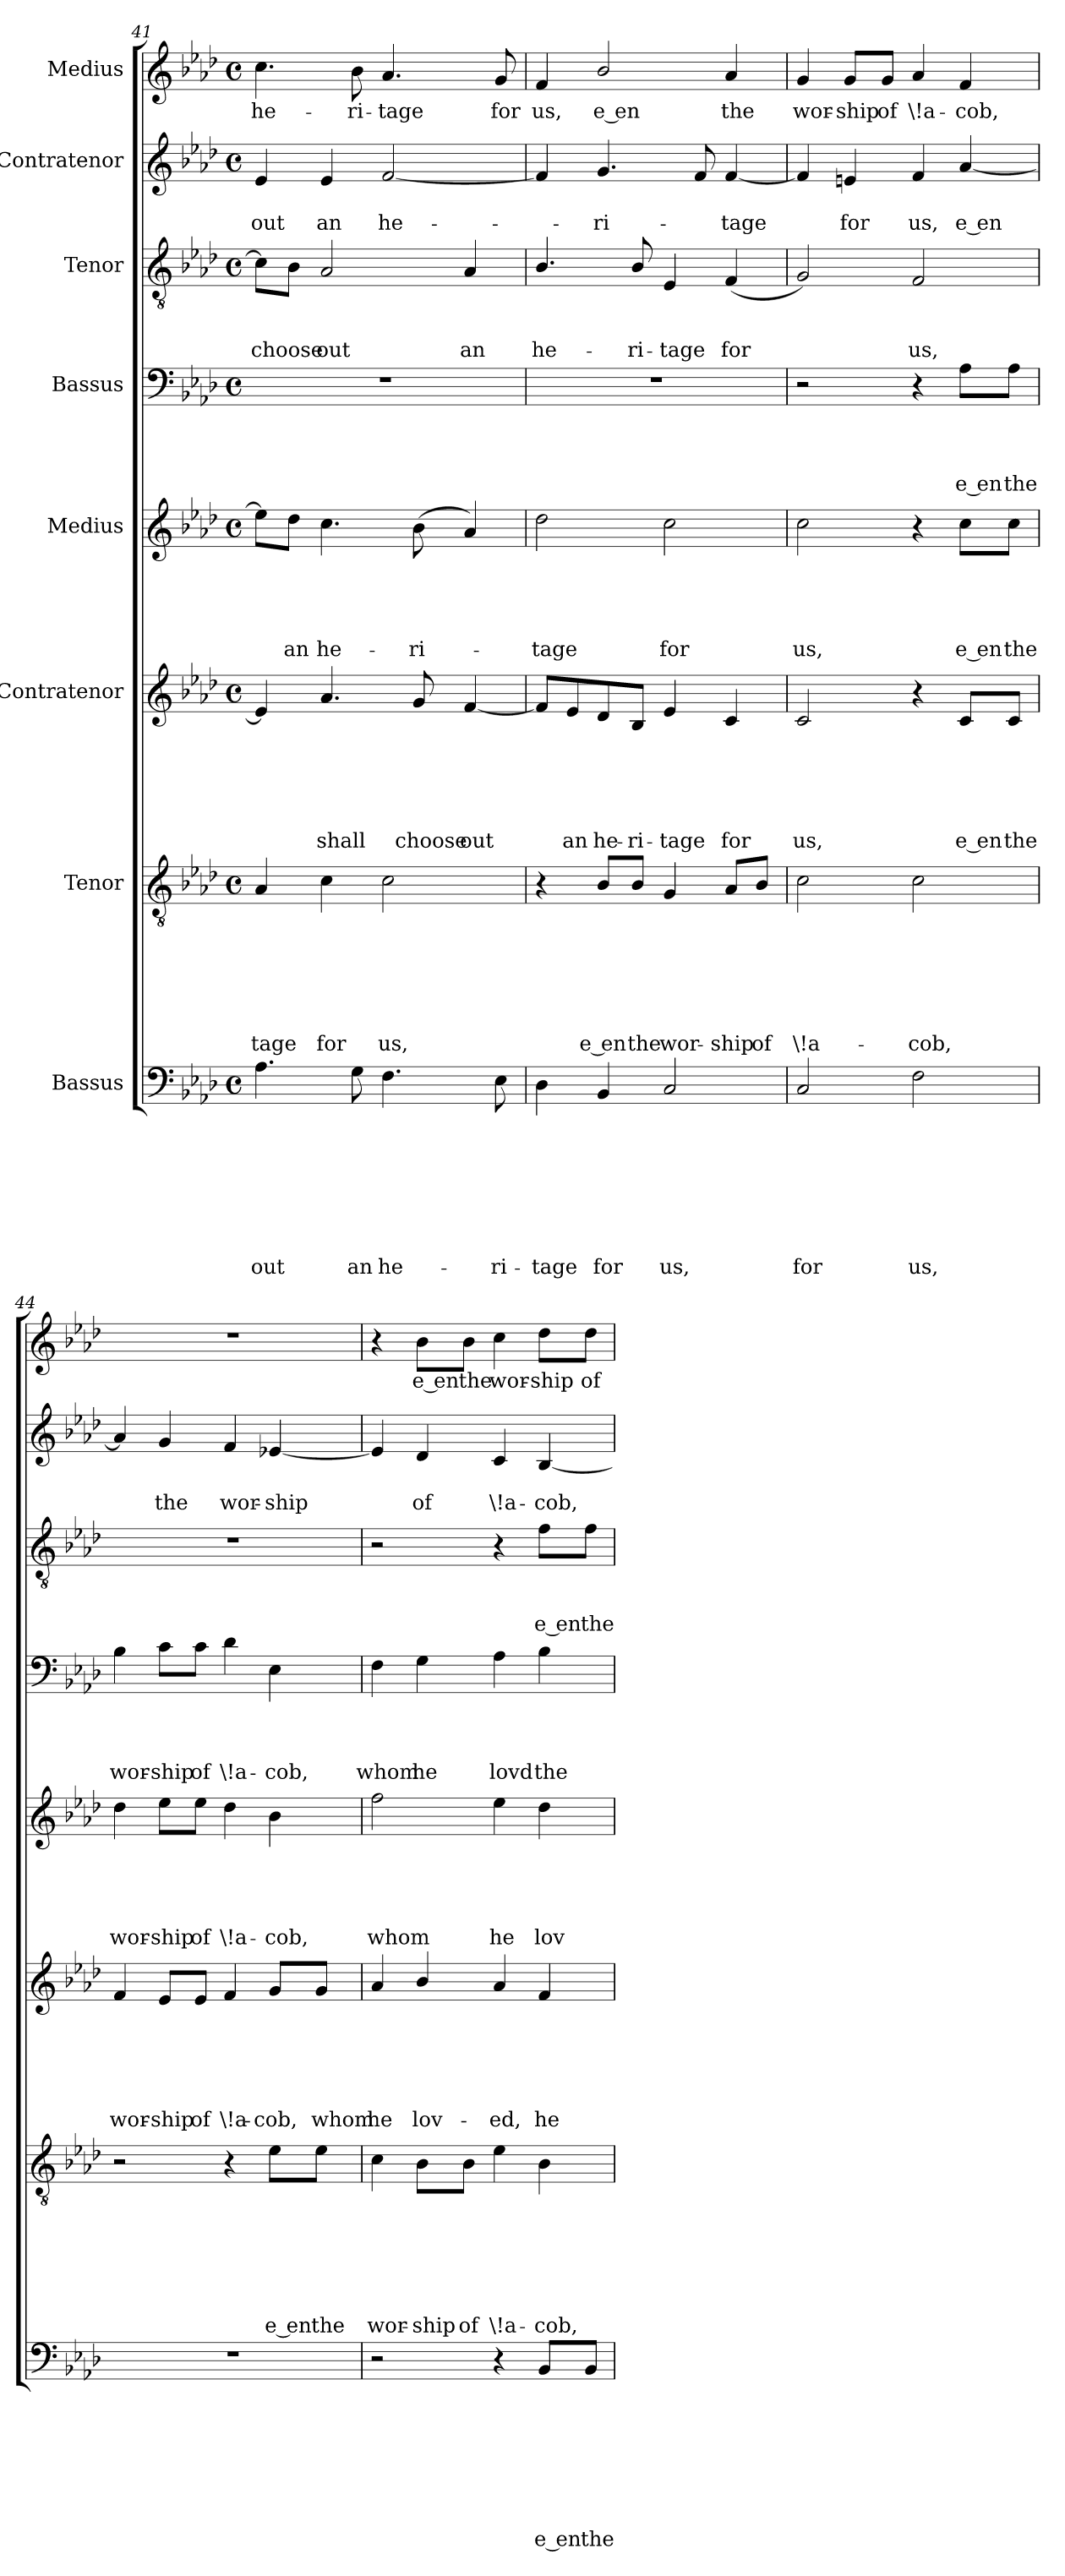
**kern	**text	**text	**text	**text	**text	**text	**text	**text	**kern	**text	**text	**text	**text	**text	**text	**text	**kern	**text	**text	**text	**text	**text	**text	**kern	**text	**text	**text	**text	**text	**kern	**text	**text	**text	**text	**kern	**text	**text	**text	**kern	**text	**text	**kern	**text
*part8	*part8	*part8	*part8	*part8	*part8	*part8	*part8	*part8	*part7	*part7	*part7	*part7	*part7	*part7	*part7	*part7	*part6	*part6	*part6	*part6	*part6	*part6	*part6	*part5	*part5	*part5	*part5	*part5	*part5	*part4	*part4	*part4	*part4	*part4	*part3	*part3	*part3	*part3	*part2	*part2	*part2	*part1	*part1
*staff8	*staff8	*staff8	*staff8	*staff8	*staff8	*staff8	*staff8	*staff8	*staff7	*staff7	*staff7	*staff7	*staff7	*staff7	*staff7	*staff7	*staff6	*staff6	*staff6	*staff6	*staff6	*staff6	*staff6	*staff5	*staff5	*staff5	*staff5	*staff5	*staff5	*staff4	*staff4	*staff4	*staff4	*staff4	*staff3	*staff3	*staff3	*staff3	*staff2	*staff2	*staff2	*staff1	*staff1
*I"Bassus	*	*	*	*	*	*	*	*	*I"Tenor	*	*	*	*	*	*	*	*I"Contratenor	*	*	*	*	*	*	*I"Medius	*	*	*	*	*	*I"Bassus	*	*	*	*	*I"Tenor	*	*	*	*I"Contratenor	*	*	*I"Medius	*
*clefF4	*	*	*	*	*	*	*	*	*clefGv2	*	*	*	*	*	*	*	*clefG2	*	*	*	*	*	*	*clefG2	*	*	*	*	*	*clefF4	*	*	*	*	*clefGv2	*	*	*	*clefG2	*	*	*clefG2	*
*k[b-e-a-d-]	*	*	*	*	*	*	*	*	*k[b-e-a-d-]	*	*	*	*	*	*	*	*k[b-e-a-d-]	*	*	*	*	*	*	*k[b-e-a-d-]	*	*	*	*	*	*k[b-e-a-d-]	*	*	*	*	*k[b-e-a-d-]	*	*	*	*k[b-e-a-d-]	*	*	*k[b-e-a-d-]	*
*A-:	*	*	*	*	*	*	*	*	*A-:	*	*	*	*	*	*	*	*A-:	*	*	*	*	*	*	*A-:	*	*	*	*	*	*A-:	*	*	*	*	*A-:	*	*	*	*A-:	*	*	*A-:	*
*M4/4	*	*	*	*	*	*	*	*	*M4/4	*	*	*	*	*	*	*	*M4/4	*	*	*	*	*	*	*M4/4	*	*	*	*	*	*M4/4	*	*	*	*	*M4/4	*	*	*	*M4/4	*	*	*M4/4	*
*met(c)	*	*	*	*	*	*	*	*	*met(c)	*	*	*	*	*	*	*	*met(c)	*	*	*	*	*	*	*met(c)	*	*	*	*	*	*met(c)	*	*	*	*	*met(c)	*	*	*	*met(c)	*	*	*met(c)	*
=41	=41	=41	=41	=41	=41	=41	=41	=41	=41	=41	=41	=41	=41	=41	=41	=41	=41	=41	=41	=41	=41	=41	=41	=41	=41	=41	=41	=41	=41	=41	=41	=41	=41	=41	=41	=41	=41	=41	=41	=41	=41	=41	=41
!	!	!	!	!	!	!	!	!LO:LY:b	!	!	!	!	!	!	!	!LO:LY:b	!	!	!	!	!	!	!	!	!	!	!	!	!	!	!	!	!	!	!	!	!	!LO:LY:b	!	!	!LO:LY:b	!	!LO:LY:b
4.A-\	.	.	.	.	.	.	.	out	4A-/	.	.	.	.	.	.	-tage	4e-/]	.	.	.	.	.	.	8ee-\L]	.	.	.	.	.	1r	.	.	.	.	8c\L]	.	.	choose	4e-/	.	out	4.cc\	he-
!	!	!	!	!	!	!	!	!	!	!	!	!	!	!	!	!	!	!	!	!	!	!	!	!	!	!	!	!	!LO:LY:b	!	!	!	!	!	!	!	!	!	!	!	!	!	!
.	.	.	.	.	.	.	.	.	.	.	.	.	.	.	.	.	.	.	.	.	.	.	.	8dd-\J	.	.	.	.	an	.	.	.	.	.	8B-\J	.	.	.	.	.	.	.	.
!	!	!	!	!	!	!	!	!	!	!	!	!	!	!	!	!LO:LY:b	!	!	!	!	!	!	!LO:LY:b	!	!	!	!	!	!LO:LY:b	!	!	!	!	!	!	!	!	!LO:LY:b	!	!	!LO:LY:b	!	!
.	.	.	.	.	.	.	.	.	4c\	.	.	.	.	.	.	for	4.a-/	.	.	.	.	.	shall	4.cc\	.	.	.	.	he-	.	.	.	.	.	2A-/	.	.	out	4e-/	.	an	.	.
!	!	!	!	!	!	!	!	!LO:LY:b	!	!	!	!	!	!	!	!	!	!	!	!	!	!	!	!	!	!	!	!	!	!	!	!	!	!	!	!	!	!	!	!	!	!	!LO:LY:b
8G\	.	.	.	.	.	.	.	an	.	.	.	.	.	.	.	.	.	.	.	.	.	.	.	.	.	.	.	.	.	.	.	.	.	.	.	.	.	.	.	.	.	8b-\	-ri-
!	!	!	!	!	!	!	!	!LO:LY:b	!	!	!	!	!	!	!	!LO:LY:b	!	!	!	!	!	!	!	!	!	!	!	!	!	!	!	!	!	!	!	!	!	!	!	!	!LO:LY:b	!	!LO:LY:b
4.F\	.	.	.	.	.	.	.	he-	2c\	.	.	.	.	.	.	us,	.	.	.	.	.	.	.	.	.	.	.	.	.	.	.	.	.	.	.	.	.	.	[<2f/	.	he-	4.a-/	-tage
!	!	!	!	!	!	!	!	!	!	!	!	!	!	!	!	!	!	!	!	!	!	!	!LO:LY:b	!	!	!	!	!	!LO:LY:b	!	!	!	!	!	!	!	!	!	!	!	!	!	!
.	.	.	.	.	.	.	.	.	.	.	.	.	.	.	.	.	8g/	.	.	.	.	.	choose	(>8b-\	.	.	.	.	-ri-	.	.	.	.	.	.	.	.	.	.	.	.	.	.
!	!	!	!	!	!	!	!	!	!	!	!	!	!	!	!	!	!	!	!	!	!	!	!LO:LY:b	!	!	!	!	!	!	!	!	!	!	!	!	!	!	!LO:LY:b	!	!	!	!	!
.	.	.	.	.	.	.	.	.	.	.	.	.	.	.	.	.	[<4f/	.	.	.	.	.	out	4a-/)	.	.	.	.	.	.	.	.	.	.	4A-/	.	.	an	.	.	.	.	.
!	!	!	!	!	!	!	!	!LO:LY:b	!	!	!	!	!	!	!	!	!	!	!	!	!	!	!	!	!	!	!	!	!	!	!	!	!	!	!	!	!	!	!	!	!	!	!LO:LY:b
8E-\	.	.	.	.	.	.	.	-ri-	.	.	.	.	.	.	.	.	.	.	.	.	.	.	.	.	.	.	.	.	.	.	.	.	.	.	.	.	.	.	.	.	.	8g/	for
=42	=42	=42	=42	=42	=42	=42	=42	=42	=42	=42	=42	=42	=42	=42	=42	=42	=42	=42	=42	=42	=42	=42	=42	=42	=42	=42	=42	=42	=42	=42	=42	=42	=42	=42	=42	=42	=42	=42	=42	=42	=42	=42	=42
!	!	!	!	!	!	!	!	!LO:LY:b	!	!	!	!	!	!	!	!	!	!	!	!	!	!	!	!	!	!	!	!	!LO:LY:b	!	!	!	!	!	!	!	!	!LO:LY:b	!	!	!	!	!LO:LY:b
4D-\	.	.	.	.	.	.	.	-tage	4r	.	.	.	.	.	.	.	8f/L]	.	.	.	.	.	.	2dd-\	.	.	.	.	-tage	1r	.	.	.	.	4.B-/	.	.	he-	4f/]	.	.	4f/	us,
!	!	!	!	!	!	!	!	!	!	!	!	!	!	!	!	!	!	!	!	!	!	!	!LO:LY:b	!	!	!	!	!	!	!	!	!	!	!	!	!	!	!	!	!	!	!	!
.	.	.	.	.	.	.	.	.	.	.	.	.	.	.	.	.	8e-/	.	.	.	.	.	an	.	.	.	.	.	.	.	.	.	.	.	.	.	.	.	.	.	.	.	.
!	!	!	!	!	!	!	!	!LO:LY:b	!	!	!	!	!	!	!	!LO:LY:b:rj	!	!	!	!	!	!	!LO:LY:b	!	!	!	!	!	!	!	!	!	!	!	!	!	!	!	!	!	!LO:LY:b	!	!LO:LY:b:rj
4BB-/	.	.	.	.	.	.	.	for	8B-/L	.	.	.	.	.	.	e en	8d-/	.	.	.	.	.	he-	.	.	.	.	.	.	.	.	.	.	.	.	.	.	.	4.g/	.	-ri-	2b-/	e en
!	!	!	!	!	!	!	!	!	!	!	!	!	!	!	!	!LO:LY:b	!	!	!	!	!	!	!LO:LY:b	!	!	!	!	!	!	!	!	!	!	!	!	!	!	!LO:LY:b	!	!	!	!	!
.	.	.	.	.	.	.	.	.	8B-/J	.	.	.	.	.	.	the	8B-/J	.	.	.	.	.	-ri-	.	.	.	.	.	.	.	.	.	.	.	8B-/	.	.	-ri-	.	.	.	.	.
!	!	!	!	!	!	!	!	!LO:LY:b	!	!	!	!	!	!	!	!LO:LY:b	!	!	!	!	!	!	!LO:LY:b	!	!	!	!	!	!LO:LY:b	!	!	!	!	!	!	!	!	!LO:LY:b	!	!	!	!	!
2C/	.	.	.	.	.	.	.	us,	4G/	.	.	.	.	.	.	wor-	4e-/	.	.	.	.	.	-tage	2cc\	.	.	.	.	for	.	.	.	.	.	4E-/	.	.	-tage	.	.	.	.	.
.	.	.	.	.	.	.	.	.	.	.	.	.	.	.	.	.	.	.	.	.	.	.	.	.	.	.	.	.	.	.	.	.	.	.	.	.	.	.	8f/	.	.	.	.
!	!	!	!	!	!	!	!	!	!	!	!	!	!	!	!	!LO:LY:b	!	!	!	!	!	!	!LO:LY:b	!	!	!	!	!	!	!	!	!	!	!	!	!	!	!LO:LY:b	!	!	!LO:LY:b	!	!LO:LY:b
.	.	.	.	.	.	.	.	.	8A-/L	.	.	.	.	.	.	-ship	4c/	.	.	.	.	.	for	.	.	.	.	.	.	.	.	.	.	.	(<4F/	.	.	for	[<4f/	.	-tage	4a-/	the
!	!	!	!	!	!	!	!	!	!	!	!	!	!	!	!	!LO:LY:b	!	!	!	!	!	!	!	!	!	!	!	!	!	!	!	!	!	!	!	!	!	!	!	!	!	!	!
.	.	.	.	.	.	.	.	.	8B-/J	.	.	.	.	.	.	of	.	.	.	.	.	.	.	.	.	.	.	.	.	.	.	.	.	.	.	.	.	.	.	.	.	.	.
=43	=43	=43	=43	=43	=43	=43	=43	=43	=43	=43	=43	=43	=43	=43	=43	=43	=43	=43	=43	=43	=43	=43	=43	=43	=43	=43	=43	=43	=43	=43	=43	=43	=43	=43	=43	=43	=43	=43	=43	=43	=43	=43	=43
!	!	!	!	!	!	!	!	!LO:LY:b	!	!	!	!	!	!	!	!LO:LY:b	!	!	!	!	!	!	!LO:LY:b	!	!	!	!	!	!LO:LY:b	!	!	!	!	!	!	!	!	!	!	!	!	!	!LO:LY:b
2C/	.	.	.	.	.	.	.	for	2c\	.	.	.	.	.	.	\!a-	2c/	.	.	.	.	.	us,	2cc\	.	.	.	.	us,	2r	.	.	.	.	2G/)	.	.	.	4f/]	.	.	4g/	wor-
!	!	!	!	!	!	!	!	!	!	!	!	!	!	!	!	!	!	!	!	!	!	!	!	!	!	!	!	!	!	!	!	!	!	!	!	!	!	!	!	!	!LO:LY:b	!	!LO:LY:b
.	.	.	.	.	.	.	.	.	.	.	.	.	.	.	.	.	.	.	.	.	.	.	.	.	.	.	.	.	.	.	.	.	.	.	.	.	.	.	4en/	.	for	8g/L	-ship
!	!	!	!	!	!	!	!	!	!	!	!	!	!	!	!	!	!	!	!	!	!	!	!	!	!	!	!	!	!	!	!	!	!	!	!	!	!	!	!	!	!	!	!LO:LY:b
.	.	.	.	.	.	.	.	.	.	.	.	.	.	.	.	.	.	.	.	.	.	.	.	.	.	.	.	.	.	.	.	.	.	.	.	.	.	.	.	.	.	8g/J	of
!	!	!	!	!	!	!	!	!LO:LY:b	!	!	!	!	!	!	!	!LO:LY:b	!	!	!	!	!	!	!	!	!	!	!	!	!	!	!	!	!	!	!	!	!	!LO:LY:b	!	!	!LO:LY:b	!	!LO:LY:b
2F\	.	.	.	.	.	.	.	us,	2c\	.	.	.	.	.	.	-cob,	4r	.	.	.	.	.	.	4r	.	.	.	.	.	4r	.	.	.	.	2F/	.	.	us,	4f/	.	us,	4a-/	\!a-
!	!	!	!	!	!	!	!	!	!	!	!	!	!	!	!	!	!	!	!	!	!	!	!LO:LY:b:rj	!	!	!	!	!	!LO:LY:b:rj	!	!	!	!	!LO:LY:b:rj	!	!	!	!	!	!	!LO:LY:b:rj	!	!LO:LY:b
.	.	.	.	.	.	.	.	.	.	.	.	.	.	.	.	.	8c/L	.	.	.	.	.	e en	8cc\L	.	.	.	.	e en	8A-\L	.	.	.	e en	.	.	.	.	[>4a-/	.	e en	4f/	-cob,
!	!	!	!	!	!	!	!	!	!	!	!	!	!	!	!	!	!	!	!	!	!	!	!LO:LY:b	!	!	!	!	!	!LO:LY:b	!	!	!	!	!LO:LY:b	!	!	!	!	!	!	!	!	!
.	.	.	.	.	.	.	.	.	.	.	.	.	.	.	.	.	8c/J	.	.	.	.	.	the	8cc\J	.	.	.	.	the	8A-\J	.	.	.	the	.	.	.	.	.	.	.	.	.
!!LO:PB:g=z
=44	=44	=44	=44	=44	=44	=44	=44	=44	=44	=44	=44	=44	=44	=44	=44	=44	=44	=44	=44	=44	=44	=44	=44	=44	=44	=44	=44	=44	=44	=44	=44	=44	=44	=44	=44	=44	=44	=44	=44	=44	=44	=44	=44
!	!	!	!	!	!	!	!	!	!	!	!	!	!	!	!	!	!	!	!	!	!	!	!LO:LY:b	!	!	!	!	!	!LO:LY:b	!	!	!	!	!LO:LY:b	!	!	!	!	!	!	!	!	!
1r	.	.	.	.	.	.	.	.	2r	.	.	.	.	.	.	.	4f/	.	.	.	.	.	wor-	4dd-\	.	.	.	.	wor-	4B-\	.	.	.	wor-	1r	.	.	.	4a-/]	.	.	1r	.
!	!	!	!	!	!	!	!	!	!	!	!	!	!	!	!	!	!	!	!	!	!	!	!LO:LY:b	!	!	!	!	!	!LO:LY:b	!	!	!	!	!LO:LY:b	!	!	!	!	!	!	!LO:LY:b	!	!
.	.	.	.	.	.	.	.	.	.	.	.	.	.	.	.	.	8e-/L	.	.	.	.	.	-ship	8ee-\L	.	.	.	.	-ship	8c\L	.	.	.	-ship	.	.	.	.	4g/	.	the	.	.
!	!	!	!	!	!	!	!	!	!	!	!	!	!	!	!	!	!	!	!	!	!	!	!LO:LY:b	!	!	!	!	!	!LO:LY:b	!	!	!	!	!LO:LY:b	!	!	!	!	!	!	!	!	!
.	.	.	.	.	.	.	.	.	.	.	.	.	.	.	.	.	8e-/J	.	.	.	.	.	of	8ee-\J	.	.	.	.	of	8c\J	.	.	.	of	.	.	.	.	.	.	.	.	.
!	!	!	!	!	!	!	!	!	!	!	!	!	!	!	!	!	!	!	!	!	!	!	!LO:LY:b	!	!	!	!	!	!LO:LY:b	!	!	!	!	!LO:LY:b	!	!	!	!	!	!	!LO:LY:b	!	!
.	.	.	.	.	.	.	.	.	4r	.	.	.	.	.	.	.	4f/	.	.	.	.	.	\!a-	4dd-\	.	.	.	.	\!a-	4d-\	.	.	.	\!a-	.	.	.	.	4f/	.	wor-	.	.
!	!	!	!	!	!	!	!	!	!	!	!	!	!	!	!	!LO:LY:b:rj	!	!	!	!	!	!	!LO:LY:b	!	!	!	!	!	!LO:LY:b	!	!	!	!	!LO:LY:b	!	!	!	!	!	!	!LO:LY:b	!	!
.	.	.	.	.	.	.	.	.	8e-\L	.	.	.	.	.	.	e en	8g/L	.	.	.	.	.	-cob,	4b-\	.	.	.	.	-cob,	4E-\	.	.	.	-cob,	.	.	.	.	[<4e-X/	.	-ship	.	.
!	!	!	!	!	!	!	!	!	!	!	!	!	!	!	!	!LO:LY:b	!	!	!	!	!	!	!LO:LY:b	!	!	!	!	!	!	!	!	!	!	!	!	!	!	!	!	!	!	!	!
.	.	.	.	.	.	.	.	.	8e-\J	.	.	.	.	.	.	the	8g/J	.	.	.	.	.	whom	.	.	.	.	.	.	.	.	.	.	.	.	.	.	.	.	.	.	.	.
=45	=45	=45	=45	=45	=45	=45	=45	=45	=45	=45	=45	=45	=45	=45	=45	=45	=45	=45	=45	=45	=45	=45	=45	=45	=45	=45	=45	=45	=45	=45	=45	=45	=45	=45	=45	=45	=45	=45	=45	=45	=45	=45	=45
!	!	!	!	!	!	!	!	!	!	!	!	!	!	!	!	!LO:LY:b	!	!	!	!	!	!	!LO:LY:b	!	!	!	!	!	!LO:LY:b	!	!	!	!	!LO:LY:b	!	!	!	!	!	!	!	!	!
2r	.	.	.	.	.	.	.	.	4c\	.	.	.	.	.	.	wor-	4a-/	.	.	.	.	.	he	2ff\	.	.	.	.	whom	4F\	.	.	.	whom	2r	.	.	.	4e-/]	.	.	4r	.
!	!	!	!	!	!	!	!	!	!	!	!	!	!	!	!	!LO:LY:b	!	!	!	!	!	!	!LO:LY:b	!	!	!	!	!	!	!	!	!	!	!LO:LY:b	!	!	!	!	!	!	!LO:LY:b	!	!LO:LY:b:rj
.	.	.	.	.	.	.	.	.	8B-\L	.	.	.	.	.	.	-ship	4b-/	.	.	.	.	.	lov-	.	.	.	.	.	.	4G\	.	.	.	he	.	.	.	.	4d-/	.	of	8b-\L	e en
!	!	!	!	!	!	!	!	!	!	!	!	!	!	!	!	!LO:LY:b	!	!	!	!	!	!	!	!	!	!	!	!	!	!	!	!	!	!	!	!	!	!	!	!	!	!	!LO:LY:b
.	.	.	.	.	.	.	.	.	8B-\J	.	.	.	.	.	.	of	.	.	.	.	.	.	.	.	.	.	.	.	.	.	.	.	.	.	.	.	.	.	.	.	.	8b-\J	the
!	!	!	!	!	!	!	!	!	!	!	!	!	!	!	!	!LO:LY:b	!	!	!	!	!	!	!LO:LY:b	!	!	!	!	!	!LO:LY:b	!	!	!	!	!LO:LY:b	!	!	!	!	!	!	!LO:LY:b	!	!LO:LY:b
4r	.	.	.	.	.	.	.	.	4e-\	.	.	.	.	.	.	\!a-	4a-/	.	.	.	.	.	-ed,	4ee-\	.	.	.	.	he	4A-\	.	.	.	lovd	4r	.	.	.	4c/	.	\!a-	4cc\	wor-
!	!	!	!	!	!	!	!	!LO:LY:b:rj	!	!	!	!	!	!	!	!LO:LY:b	!	!	!	!	!	!	!LO:LY:b	!	!	!	!	!	!LO:LY:b	!	!	!	!	!LO:LY:b	!	!	!	!LO:LY:b:rj	!	!	!LO:LY:b	!	!LO:LY:b
8BB-/L	.	.	.	.	.	.	.	e en	4B-\	.	.	.	.	.	.	-cob,	4f/	.	.	.	.	.	he	4dd-\	.	.	.	.	lov-	4B-\	.	.	.	the	8f\L	.	.	e en	[<4B-/	.	-cob,	8dd-\L	-ship
!	!	!	!	!	!	!	!	!LO:LY:b	!	!	!	!	!	!	!	!	!	!	!	!	!	!	!	!	!	!	!	!	!	!	!	!	!	!	!	!	!	!LO:LY:b	!	!	!	!	!LO:LY:b
8BB-/J	.	.	.	.	.	.	.	the	.	.	.	.	.	.	.	.	.	.	.	.	.	.	.	.	.	.	.	.	.	.	.	.	.	.	8f\J	.	.	the	.	.	.	8dd-\J	of
=	=	=	=	=	=	=	=	=	=	=	=	=	=	=	=	=	=	=	=	=	=	=	=	=	=	=	=	=	=	=	=	=	=	=	=	=	=	=	=	=	=	=	=
*-	*-	*-	*-	*-	*-	*-	*-	*-	*-	*-	*-	*-	*-	*-	*-	*-	*-	*-	*-	*-	*-	*-	*-	*-	*-	*-	*-	*-	*-	*-	*-	*-	*-	*-	*-	*-	*-	*-	*-	*-	*-	*-	*-
